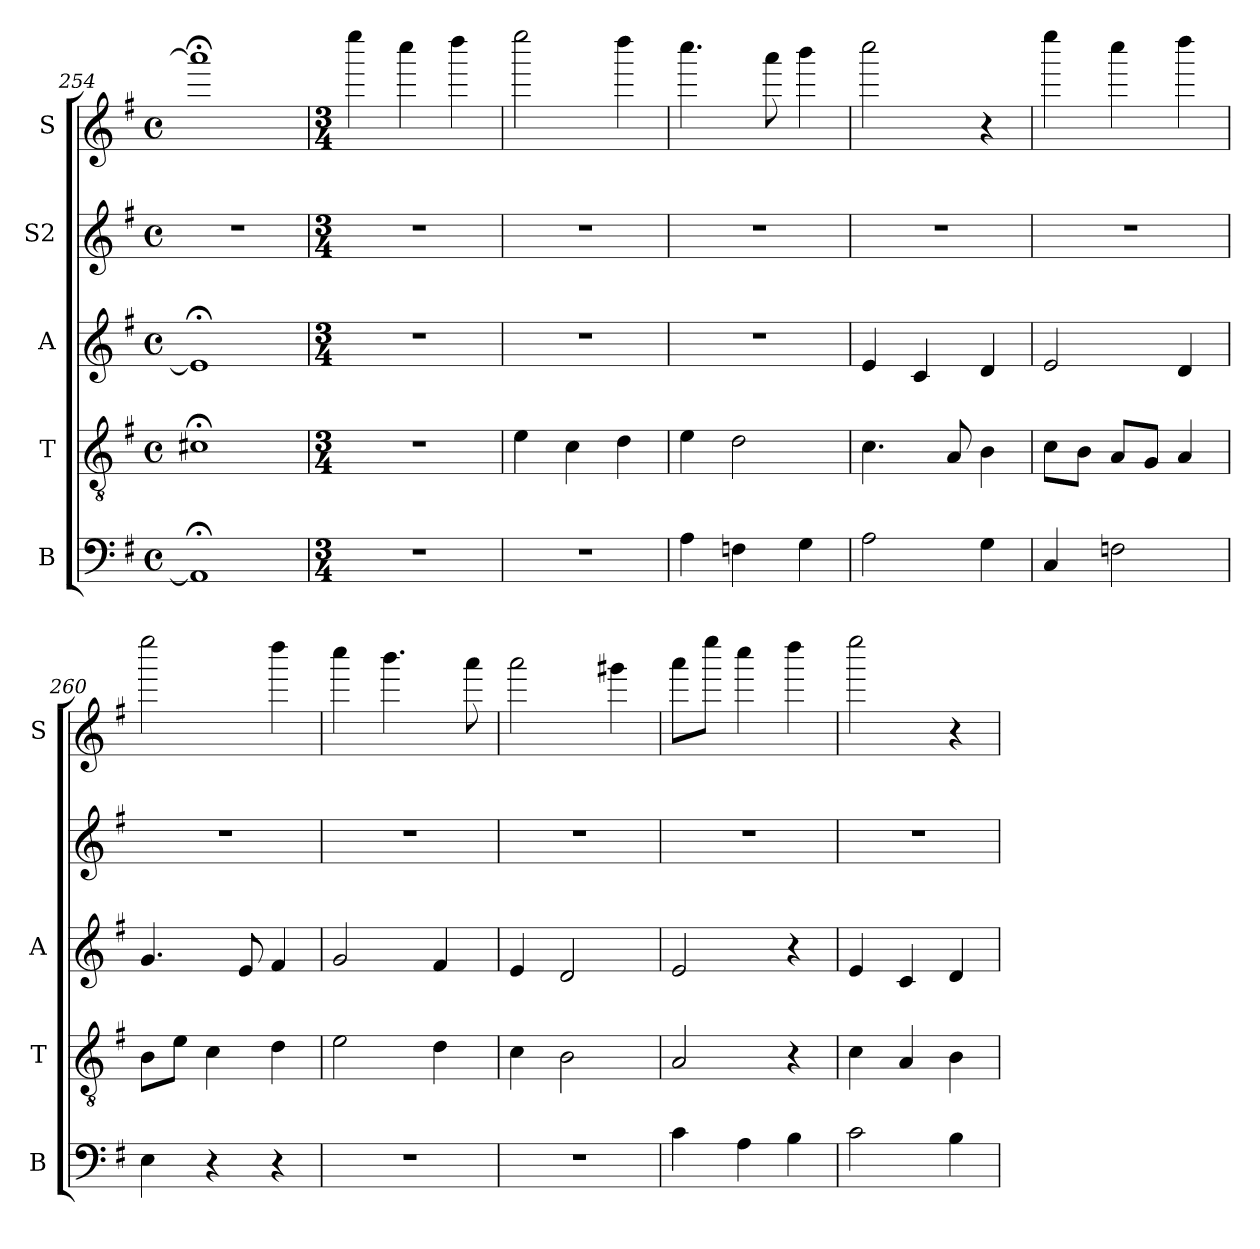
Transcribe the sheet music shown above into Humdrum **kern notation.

**kern	**kern	**kern	**kern	**kern
*part5	*part4	*part3	*part2	*part1
*staff5	*staff4	*staff3	*staff2	*staff1
*I"B	*I"T	*I"A	*I"S2	*I"S
*I'B	*I'T	*I'A	*	*I'S
*clefF4	*clefGv2	*clefG2	*clefG2	*clefG2
*k[f#]	*k[f#]	*k[f#]	*k[f#]	*k[f#]
*G:	*G:	*G:	*G:	*G:
*M4/4	*M4/4	*M4/4	*M4/4	*M4/4
*met(c)	*met(c)	*met(c)	*met(c)	*met(c)
=254	=254	=254	=254	=254
1AA;]	1c#X;<	1e;]	1r	1aaa;<]
!!LO:LB:g=z
=255	=255	=255	=255	=255
*M3/4	*M3/4	*M3/4	*M3/4	*M3/4
!LO:N:vis=1	!LO:N:vis=1	!LO:N:vis=1	!	!
2.r	2.r	2.r	2.r	4eeee\
.	.	.	.	4cccc\
.	.	.	.	4dddd\
=256	=256	=256	=256	=256
!LO:N:vis=1	!	!LO:N:vis=1	!	!
2.r	4e\	2.r	2.r	2eeee\
.	4c\	.	.	.
.	4d\	.	.	4dddd\
=257	=257	=257	=257	=257
!	!	!LO:N:vis=1	!	!
4A\	4e\	2.r	2.r	4.cccc\
4Fn\	2d\	.	.	.
.	.	.	.	8aaa\
4G\	.	.	.	4bbb\
=258	=258	=258	=258	=258
2A\	4.c\	4e/	2.r	2cccc\
.	.	4c/	.	.
.	8A/	.	.	.
4G\	4B\	4d/	.	4r
=259	=259	=259	=259	=259
4C/	8c\L	2e/	2.r	4eeee\
.	8B\J	.	.	.
2Fn\	8A/L	.	.	4cccc\
.	8G/J	.	.	.
.	4A/	4d/	.	4dddd\
=260	=260	=260	=260	=260
4E\	8B\L	4.g/	2.r	2eeee\
.	8e\J	.	.	.
4r	4c\	.	.	.
.	.	8e/	.	.
4r	4d\	4f#/	.	4dddd\
=261	=261	=261	=261	=261
!LO:N:vis=1	!	!	!	!
2.r	2e\	2g/	2.r	4cccc\
.	.	.	.	4.bbb\
.	4d\	4f#/	.	.
.	.	.	.	8aaa\
!!LO:LB:g=z
=262	=262	=262	=262	=262
!LO:N:vis=1	!	!	!	!
2.r	4c\	4e/	2.r	2aaa\
.	2B\	2d/	.	.
.	.	.	.	4ggg#X\
=263	=263	=263	=263	=263
4c\	2A/	2e/	2.r	8aaa\L
.	.	.	.	8eeee\J
4A\	.	.	.	4cccc\
4B\	4r	4r	.	4dddd\
=264	=264	=264	=264	=264
2c\	4c\	4e/	2.r	2eeee\
.	4A/	4c/	.	.
4B\	4B\	4d/	.	4r
=	=	=	=	=
*-	*-	*-	*-	*-
